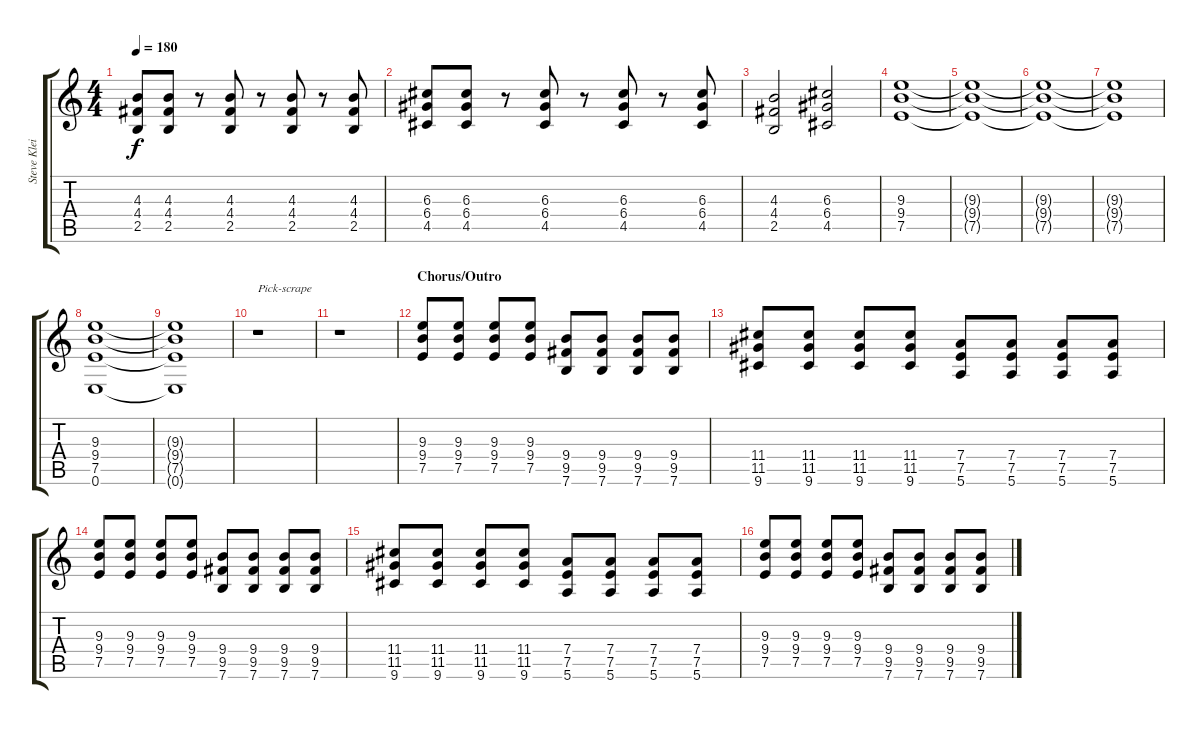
\track ("Steve Klein - Guitar" "Steve Klei") {instrument overdrivenguitar}
\staff {score tabs}
\tuning (E4 B3 G3 D3 A2 E2) {hide}
\ts (4 4)
\tempo 180
\clef g2
\ks c
(4.3 4.4 2.5).8{dy f} (4.3 4.4 2.5).8 r.8 (4.3 4.4 2.5).8 r.8 (4.3 4.4 2.5).8 r.8 (4.3 4.4 2.5).8 |
(6.3 6.4 4.5).8 (6.3 6.4 4.5).8 r.8 (6.3 6.4 4.5).8 r.8 (6.3 6.4 4.5).8 r.8 (6.3 6.4 4.5).8 |
(4.3 4.4 2.5).2 (6.3 6.4 4.5).2 |
(9.3 9.4 7.5).1 |
(9.3{t} 9.4{t} 7.5{t}).1 |
(9.3{t} 9.4{t} 7.5{t}).1 |
(9.3{t} 9.4{t} 7.5{t}).1 |
(9.3 9.4 7.5 0.6).1 |
(9.3{t} 9.4{t} 7.5{t} 0.6{t}).1 |
r.1{txt "Pick-scrape"} |
r.1 |
\section ("" "Chorus/Outro")
(9.3 9.4 7.5).8 (9.3 9.4 7.5).8 (9.3 9.4 7.5).8 (9.3 9.4 7.5).8 (9.4 9.5 7.6).8 (9.4 9.5 7.6).8 (9.4 9.5 7.6).8 (9.4 9.5 7.6).8 |
(11.4 11.5 9.6).8 (11.4 11.5 9.6).8 (11.4 11.5 9.6).8 (11.4 11.5 9.6).8 (7.4 7.5 5.6).8 (7.4 7.5 5.6).8 (7.4 7.5 5.6).8 (7.4 7.5 5.6).8 |
(9.3 9.4 7.5).8 (9.3 9.4 7.5).8 (9.3 9.4 7.5).8 (9.3 9.4 7.5).8 (9.4 9.5 7.6).8 (9.4 9.5 7.6).8 (9.4 9.5 7.6).8 (9.4 9.5 7.6).8 |
(11.4 11.5 9.6).8 (11.4 11.5 9.6).8 (11.4 11.5 9.6).8 (11.4 11.5 9.6).8 (7.4 7.5 5.6).8 (7.4 7.5 5.6).8 (7.4 7.5 5.6).8 (7.4 7.5 5.6).8 |
(9.3 9.4 7.5).8 (9.3 9.4 7.5).8 (9.3 9.4 7.5).8 (9.3 9.4 7.5).8 (9.4 9.5 7.6).8 (9.4 9.5 7.6).8 (9.4 9.5 7.6).8 (9.4 9.5 7.6).8
